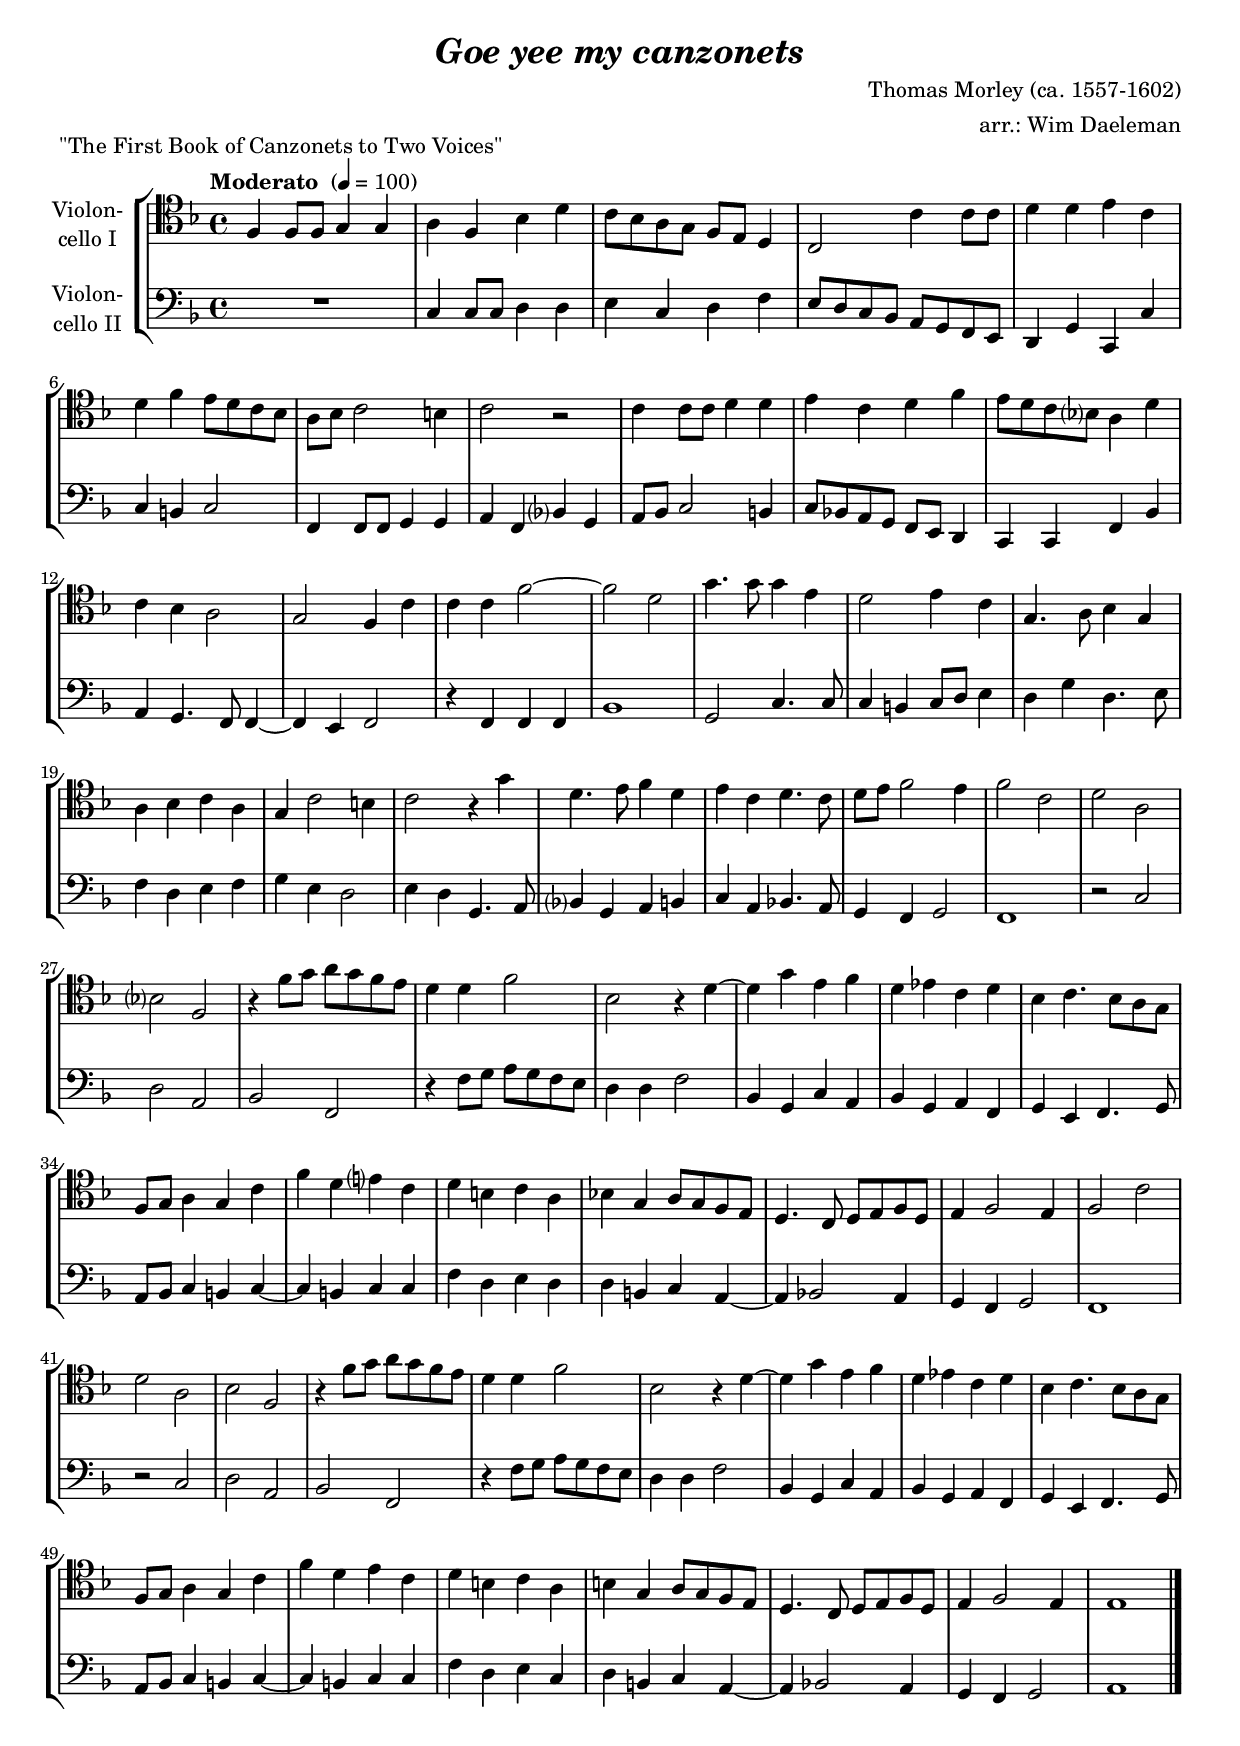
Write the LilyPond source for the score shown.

\version "2.18.2"
\include "deutsch.ly"

#(set-global-staff-size 19)

\header {
  title     = \markup \bold \italic "Goe yee my canzonets"
  composer  = "Thomas Morley (ca. 1557-1602)"
  arranger  = "arr.: Wim Daeleman"
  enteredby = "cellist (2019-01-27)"
  piece     = "\"The First Book of Canzonets to Two Voices\""
}

voiceconsts = {
  \key f \major
  \time 4/4
  \clef "bass"
%  \numericTimeSignature
  \compressFullBarRests
  % Set default beaming for all staves
% \set Timing.beamExceptions = #'()
% \set Timing.baseMoment     = #(ly:make-moment 1 4)
% \set Timing.beatStructure  = #'(1 1 1)
  \tempo "Moderato " 4=100
}

micl = "clarinet"
mifl = "flute"
miob = "oboe"
mifh = "french horn"
misx = "tenor sax"
mist = "string ensemble 1"
miba = "cello"

va = \relative c {
  \voiceconsts
  \clef "tenor"

  f4 f8 f g4 g
  a f b d
  c8 b a g f e d4
  c2 c'4 c8 c
  d4 d e c
  d f e8 d c b
  a b c2 h4
  c2 r

  c4 c8 c d4 d
  e c d f
  e8 d c b? a4 d
  c b a2
  g f4 c'
  c c f2~
  f d
  g4. g8 g4 e
  d2 e4 c

  g4. a8 b4 g
  a b c a
  g c2 h4
  c2 r4 g'
  d4. e8 f4 d
  e c d4. c8
  d e f2 e4
  f2 c
  d a
  b? f

  r4 f'8 g a g f e
  d4 d f2
  b, r4 d~
  d g e f
  d es c d
  b c4. b8 a g
  f g a4 g c
  f d e? c

  d h c a
  b! g a8 g f e
  d4. c8 d e f d
  e4 f2 e4
  f2 c'
  d a
  b f
  r4 f'8 g a g f e

  d4 d f2
  b, r4 d~
  d g e f
  d es c d
  b c4. b8 a g
  f g a4 g c
  f d e c
  d h c a

  h g a8 g f e
  d4. c8 d e f d
  e4 f2 e4
  e1 \bar "|."
}

vb = \relative c {
  \voiceconsts

  R1
  c4 c8 c d4 d
  e c d f
  e8 d c b a g f e
  d4 g c, c'
  c h c2
  f,4 f8 f g4 g
  a f b? g

  a8 b c2 h4
  c8 b! a g f e d4
  c c f b
  a g4. f8 f4~
  f e f2
  r4 f f f
  b1
  g2 c4. c8

  c4 h c8 d e4
  d g d4. e8
  f4 d e f
  g e d2
  e4 d g,4. a8
  b?4 g a h
  c a b!4. a8
  g4 f g2
  f1

  r2 c'
  d a
  b f
  r4 f'8 g a g f e
  d4 d f2
  b,4 g c a
  b g a f
  g e f4. g8
  a b c4 h c~

  c h c c
  f d e d
  d h c a~
  a b!2 a4
  g f g2
  f1
  r2 c'
  d a
  b f
  r4 f'8 g a g f e

  d4 d f2
  b,4 g c a
  b g a f
  g e f4. g8
  a b c4 h c~
  c h c c
  f d e c
  d h c a~

  a b!2 a4
  g f g2
  a1 \bar "|."
}


music = \new StaffGroup <<
      \new Staff {
	\set Staff.midiInstrument = \miba
	\set Staff.instrumentName = \markup \center-column { "Violon-" "cello I" }
	\transpose f f { \va }
      }

      \new Staff {
	\set Staff.midiInstrument = \miba
	\set Staff.instrumentName = \markup \center-column { "Violon-" "cello II" }
	\transpose f f { \vb }
      }
>>

\book {
  \score {
    \music
    \layout {}
  }

  \score {
    \unfoldRepeats \music

    \midi {
      \context {
        \Score
      }
    }
  }
}
